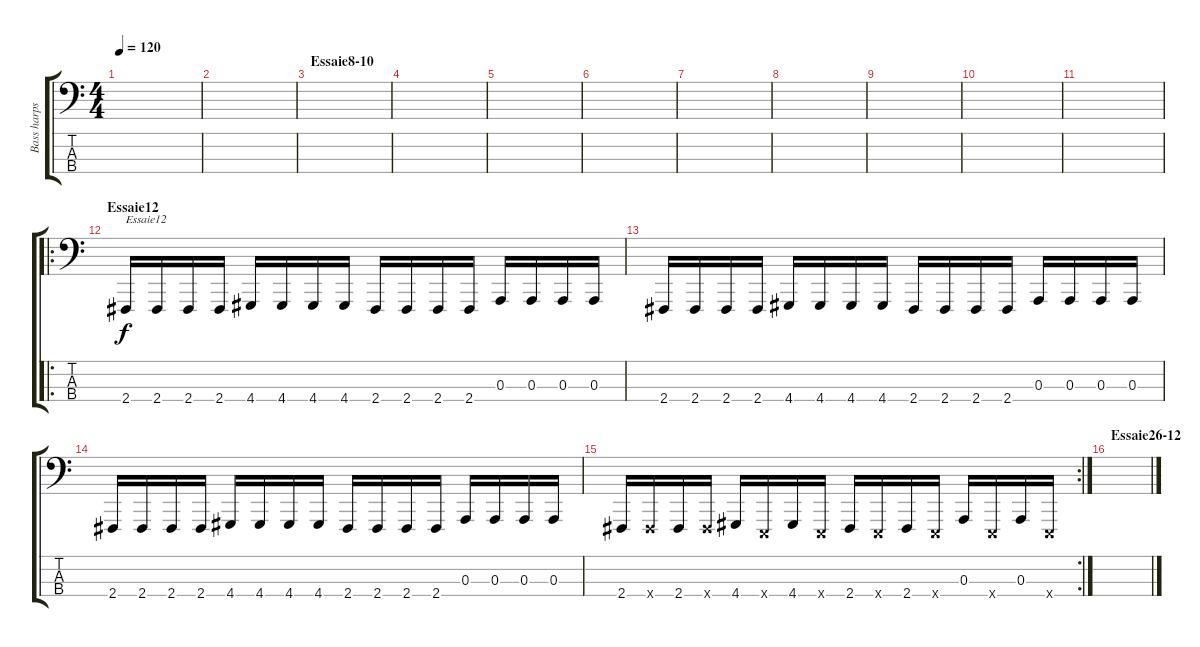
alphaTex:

\track ("Bass harpsichord" "Bass harps") {instrument harpsichord}
\staff {score tabs}
\tuning (G2 D2 A1 E1) {hide}
\ts (4 4)
\tempo 120
\clef f4
\ks c
|
|
\section ("" "Essaie8-10")
|
|
|
|
|
|
|
|
|
\ro
\section ("" "Essaie12")
2.4.16{txt "Essaie12" instrument harpsichord} 2.4.16 2.4.16 2.4.16 4.4.16 4.4.16 4.4.16 4.4.16 2.4.16 2.4.16 2.4.16 2.4.16 0.3.16 0.3.16 0.3.16 0.3.16 |
2.4.16 2.4.16 2.4.16 2.4.16 4.4.16 4.4.16 4.4.16 4.4.16 2.4.16 2.4.16 2.4.16 2.4.16 0.3.16 0.3.16 0.3.16 0.3.16 |
2.4.16 2.4.16 2.4.16 2.4.16 4.4.16 4.4.16 4.4.16 4.4.16 2.4.16 2.4.16 2.4.16 2.4.16 0.3.16 0.3.16 0.3.16 0.3.16 |
\rc 2
2.4.16 2.4{x}.16 2.4.16 2.4{x}.16 4.4.16 0.4{x}.16 4.4.16 0.4{x}.16 2.4.16 0.4{x}.16 2.4.16 0.4{x}.16 0.3.16 0.4{x}.16 0.3.16 0.4{x}.16 |
\section ("" "Essaie26-12")
